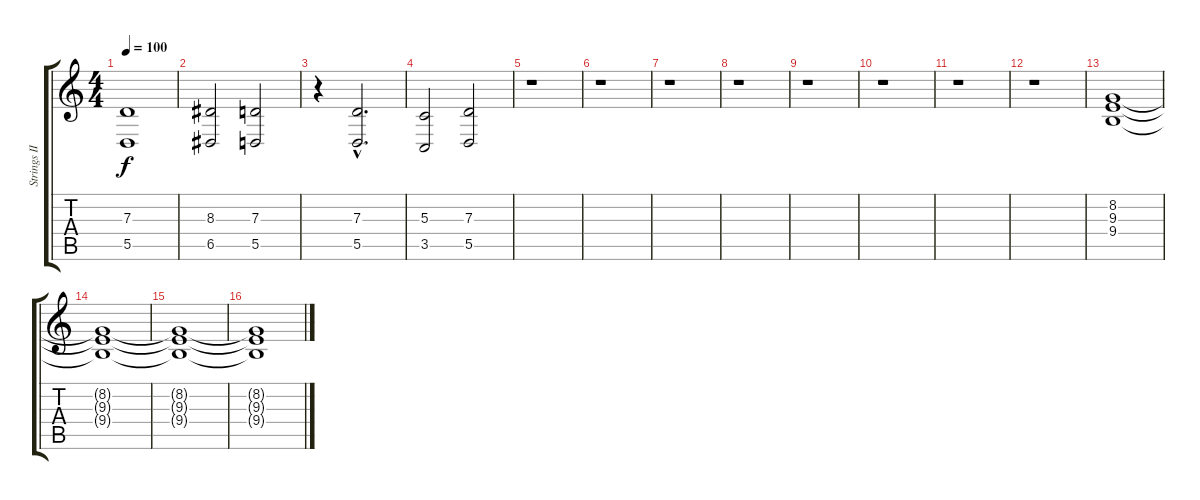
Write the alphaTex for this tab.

\track ("Strings II" "Strings II") {instrument stringensemble1}
\staff {score tabs}
\tuning (E4 B3 G3 D3 A2 E2) {hide}
\ts (4 4)
\tempo 100
\clef g2
\ks c
(7.3 5.5).1{dy f} |
(8.3 6.5).2 (7.3 5.5).2 |
r.4 (7.3{hac} 5.5{hac}).2{d} |
(5.3 3.5).2 (7.3 5.5).2 |
r.1 |
r.1 |
r.1 |
r.1 |
r.1 |
r.1 |
r.1 |
r.1 |
(8.2 9.3 9.4).1 |
(8.2{t} 9.3{t} 9.4{t}).1 |
(8.2{t} 9.3{t} 9.4{t}).1 |
(8.2{t} 9.3{t} 9.4{t}).1
